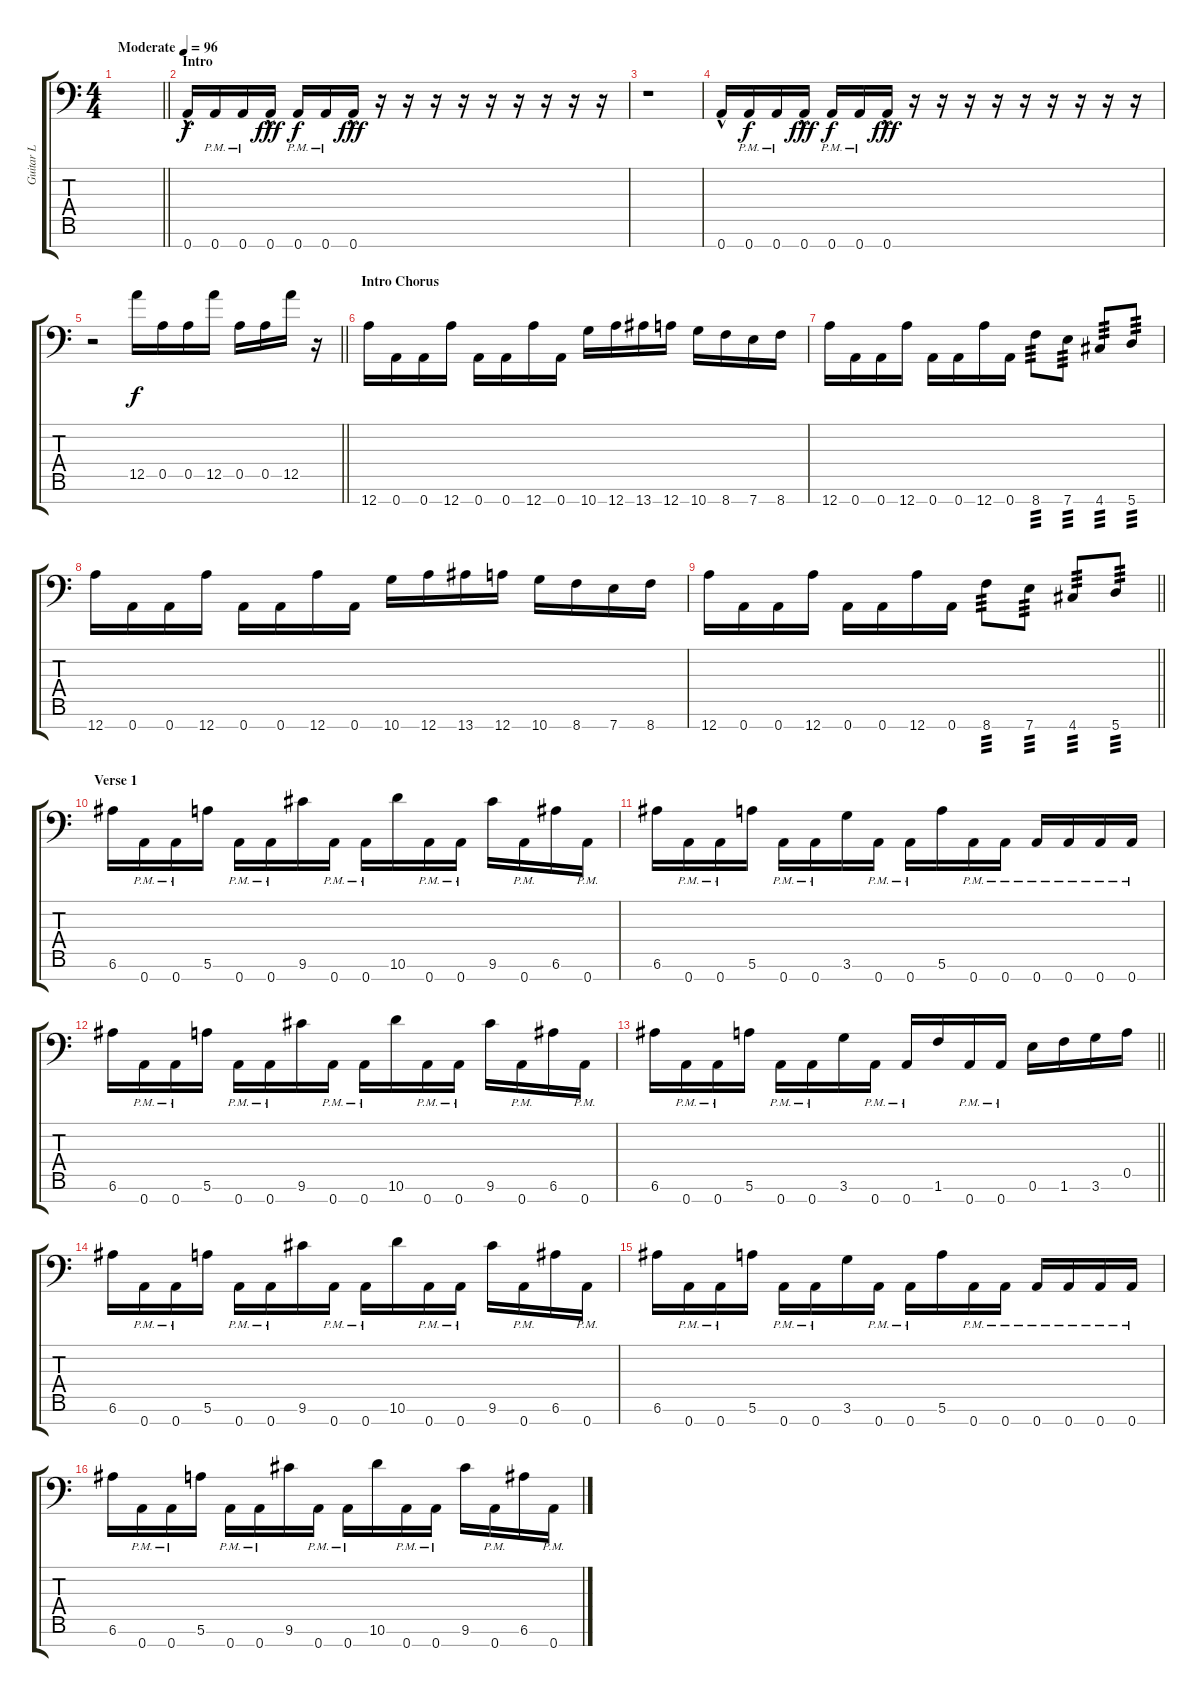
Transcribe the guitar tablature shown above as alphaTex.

\track ("Guitar L" "Guitar L") {instrument distortionguitar}
\staff {score tabs}
\tuning (E4 B3 G3 D3 A2 E2 A1) {hide}
\ts (4 4)
\tempo (96 "Moderate")
\clef f4
\barLineRight lightlight
\ks c
|
\section ("" "Intro")
0.7{hac}.16 0.7{pm}.16{dy f} 0.7{pm}.16 0.7{hac}.16{dy fff} 0.7{pm}.16{dy f} 0.7{pm}.16 0.7{hac}.16{dy fff} r.16 r.16 r.16 r.16 r.16 r.16 r.16 r.16 r.16 |
r.1 |
0.7{hac}.16 0.7{pm}.16{dy f} 0.7{pm}.16 0.7{hac}.16{dy fff} 0.7{pm}.16{dy f} 0.7{pm}.16 0.7{hac}.16{dy fff} r.16 r.16 r.16 r.16 r.16 r.16 r.16 r.16 r.16 |
\barLineRight lightlight
r.2 12.5.16{dy f} 0.5.16 0.5.16 12.5.16 0.5.16 0.5.16 12.5.16 r.16 |
\section ("" "Intro Chorus")
12.7.16 0.7.16 0.7.16 12.7.16 0.7.16 0.7.16 12.7.16 0.7.16 10.7.16 12.7.16 13.7.16 12.7.16 10.7.16 8.7.16 7.7.16 8.7.16 |
12.7.16 0.7.16 0.7.16 12.7.16 0.7.16 0.7.16 12.7.16 0.7.16 8.7.8{tp 3} 7.7.8{tp 3} 4.7.8{tp 3} 5.7.8{tp 3} |
12.7.16 0.7.16 0.7.16 12.7.16 0.7.16 0.7.16 12.7.16 0.7.16 10.7.16 12.7.16 13.7.16 12.7.16 10.7.16 8.7.16 7.7.16 8.7.16 |
\barLineRight lightlight
12.7.16 0.7.16 0.7.16 12.7.16 0.7.16 0.7.16 12.7.16 0.7.16 8.7.8{tp 3} 7.7.8{tp 3} 4.7.8{tp 3} 5.7.8{tp 3} |
\section ("" "Verse 1")
6.6.16 0.7{pm}.16 0.7{pm}.16 5.6.16 0.7{pm}.16 0.7{pm}.16 9.6.16 0.7{pm}.16 0.7{pm}.16 10.6.16 0.7{pm}.16 0.7{pm}.16 9.6.16 0.7{pm}.16 6.6.16 0.7{pm}.16 |
6.6.16 0.7{pm}.16 0.7{pm}.16 5.6.16 0.7{pm}.16 0.7{pm}.16 3.6.16 0.7{pm}.16 0.7{pm}.16 5.6.16 0.7{pm}.16 0.7{pm}.16 0.7{pm}.16 0.7{pm}.16 0.7{pm}.16 0.7{pm}.16 |
6.6.16 0.7{pm}.16 0.7{pm}.16 5.6.16 0.7{pm}.16 0.7{pm}.16 9.6.16 0.7{pm}.16 0.7{pm}.16 10.6.16 0.7{pm}.16 0.7{pm}.16 9.6.16 0.7{pm}.16 6.6.16 0.7{pm}.16 |
\barLineRight lightlight
6.6.16 0.7{pm}.16 0.7{pm}.16 5.6.16 0.7{pm}.16 0.7{pm}.16 3.6.16 0.7{pm}.16 0.7{pm}.16 1.6.16 0.7{pm}.16 0.7{pm}.16 0.6.16 1.6.16 3.6.16 0.5.16 |
6.6.16 0.7{pm}.16 0.7{pm}.16 5.6.16 0.7{pm}.16 0.7{pm}.16 9.6.16 0.7{pm}.16 0.7{pm}.16 10.6.16 0.7{pm}.16 0.7{pm}.16 9.6.16 0.7{pm}.16 6.6.16 0.7{pm}.16 |
6.6.16 0.7{pm}.16 0.7{pm}.16 5.6.16 0.7{pm}.16 0.7{pm}.16 3.6.16 0.7{pm}.16 0.7{pm}.16 5.6.16 0.7{pm}.16 0.7{pm}.16 0.7{pm}.16 0.7{pm}.16 0.7{pm}.16 0.7{pm}.16 |
6.6.16 0.7{pm}.16 0.7{pm}.16 5.6.16 0.7{pm}.16 0.7{pm}.16 9.6.16 0.7{pm}.16 0.7{pm}.16 10.6.16 0.7{pm}.16 0.7{pm}.16 9.6.16 0.7{pm}.16 6.6.16 0.7{pm}.16
